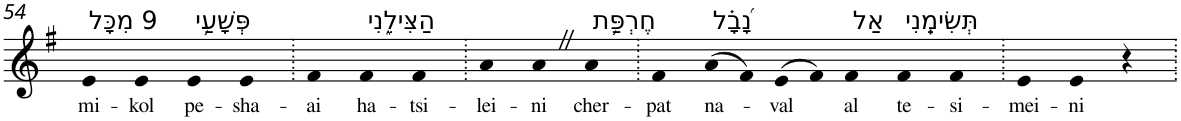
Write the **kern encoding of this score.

**kern	**text
*part1	*part1
*staff1	*staff1
*I"Piano	*
*I'Pno	*
!!LO:PB:g=z
*clefG2	*
*k[f#]	*
*G:	*
=54	=54
!LO:TX:a:t=9 מִכָּל	!
!	!LO:LY:b
4e	mi-
!	!LO:LY:b
4e	-kol
!LO:TX:a:t=פְּשָׁעַ֥י	!
!	!LO:LY:b
4e	pe-
!	!LO:LY:b
4e	-sha-
=55.	=55.
!	!LO:LY:b
4f#	-ai
!LO:TX:a:t=הַצִּילֵ֑נִי	!
!	!LO:LY:b
4f#	ha-
!	!LO:LY:b
4f#	-tsi-
=56.	=56.
!	!LO:LY:b
4a	-lei-
!	!LO:LY:b
4aZ	-ni
!LO:TX:a:t=חֶרְפַּ֥ת	!
!	!LO:LY:b
4a	cher-
=57.	=57.
!	!LO:LY:b
4f#	-pat
!LO:TX:a:t=נָ֝בָ֗ל	!
!	!LO:LY:b
(>8a	na-
8f#)	.
!	!LO:LY:b
(>8e	-val
8f#)	.
!LO:TX:a:t=אַל	!
!	!LO:LY:b
4f#	al
!LO:TX:a:t=תְּשִׂימֵֽנִי	!
!	!LO:LY:b
4f#	te-
!	!LO:LY:b
4f#	-si-
=58.	=58.
!	!LO:LY:b
4e	-mei-
!	!LO:LY:b
4e	-ni
4r	.
=.	=.
*-	*-
